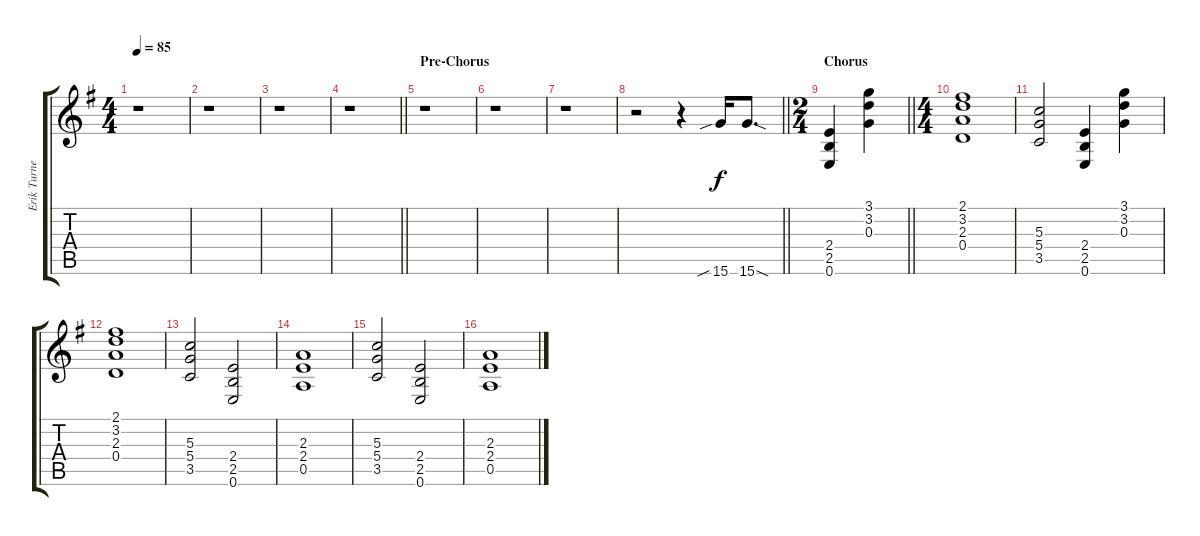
\track ("Erik Turner Rhy" "Erik Turne") {instrument distortionguitar}
\staff {score tabs}
\tuning (E4 B3 G3 D3 A2 E2) {hide}
\ts (4 4)
\tempo 85
\clef g2
\ks g
r.1{dy f} |
r.1 |
r.1 |
\barLineRight lightlight
r.1 |
\section ("" "Pre-Chorus")
r.1 |
r.1 |
r.1 |
\barLineRight lightlight
r.2 r.4 15.6{sib}.16 15.6{sod}.8{d} |
\ts (2 4)
\section ("" "Chorus")
\barLineRight lightlight
(2.4 2.5 0.6).4 (3.1 3.2 0.3).4 |
\ts (4 4)
(2.1 3.2 2.3 0.4).1 |
(5.3 5.4 3.5).2 (2.4 2.5 0.6).4 (3.1 3.2 0.3).4 |
(2.1 3.2 2.3 0.4).1 |
(5.3 5.4 3.5).2 (2.4 2.5 0.6).2 |
(2.3 2.4 0.5).1 |
(5.3 5.4 3.5).2 (2.4 2.5 0.6).2 |
(2.3 2.4 0.5).1
